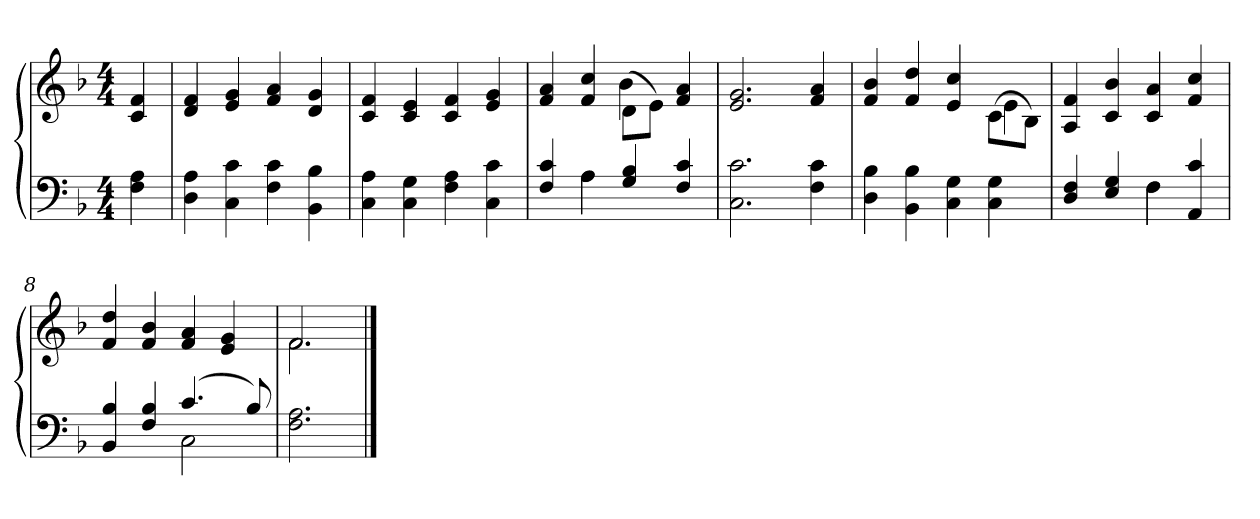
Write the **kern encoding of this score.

**kern	**kern
*part2	*part1
*staff2	*staff1
*clefF4	*clefG2
*k[b-]	*k[b-]
*F:	*F:
*M4/4	*M4/4
=1	=1
4F\ 4A\	4c/ 4f/
=2	=2
4D\ 4A\	4d/ 4f/
4C\ 4c\	4e/ 4g/
4F\ 4c\	4f/ 4a/
4BB-\ 4B-\	4d/ 4g/
=3	=3
4C\ 4A\	4c/ 4f/
4C\ 4G\	4c/ 4e/
4F\ 4A\	4c/ 4f/
4C\ 4c\	4e/ 4g/
=4	=4
*^	*^
4F/ 4c/	4ryy	4f/ 4a/	2ryy
4A\	4A\	4f/ 4cc/	.
4G/ 4B-/	2ryy	(<8d\L	4b-\
.	.	8e\J)	.
4F/ 4c/	.	4f/ 4a/	4ryy
*v	*v	*	*
*	*v	*v
=5	=5
2.C\ 2.c\	2.e/ 2.g/
4F\ 4c\	4f/ 4a/
=6	=6
*	*^
4D\ 4B-\	4f/ 4b-/	2.ryy
4BB-\ 4B-\	4f/ 4dd/	.
4C\ 4G\	4e/ 4cc/	.
4C\ 4G\	(<8c\L	4e\
.	8B-\J)	.
*	*v	*v
=7	=7
*^	*
4D/ 4F/	2ryy	4A/ 4f/
4E/ 4G/	.	4c/ 4b-/
4F\	4F\	4c/ 4a/
4AA/ 4c/	4ryy	4f/ 4cc/
!!LO:LB:g=z
=8	=8	=8
4BB-/ 4B-/	2ryy	4f/ 4dd/
4F/ 4B-/	.	4f/ 4b-/
(>4.c/	2C\	4f/ 4a/
.	.	4e/ 4g/
8B-/)	.	.
*v	*v	*
=9	=9
*	*^
2.F\ 2.A\	2.f/	2.f\
*	*v	*v
==	==
*-	*-
